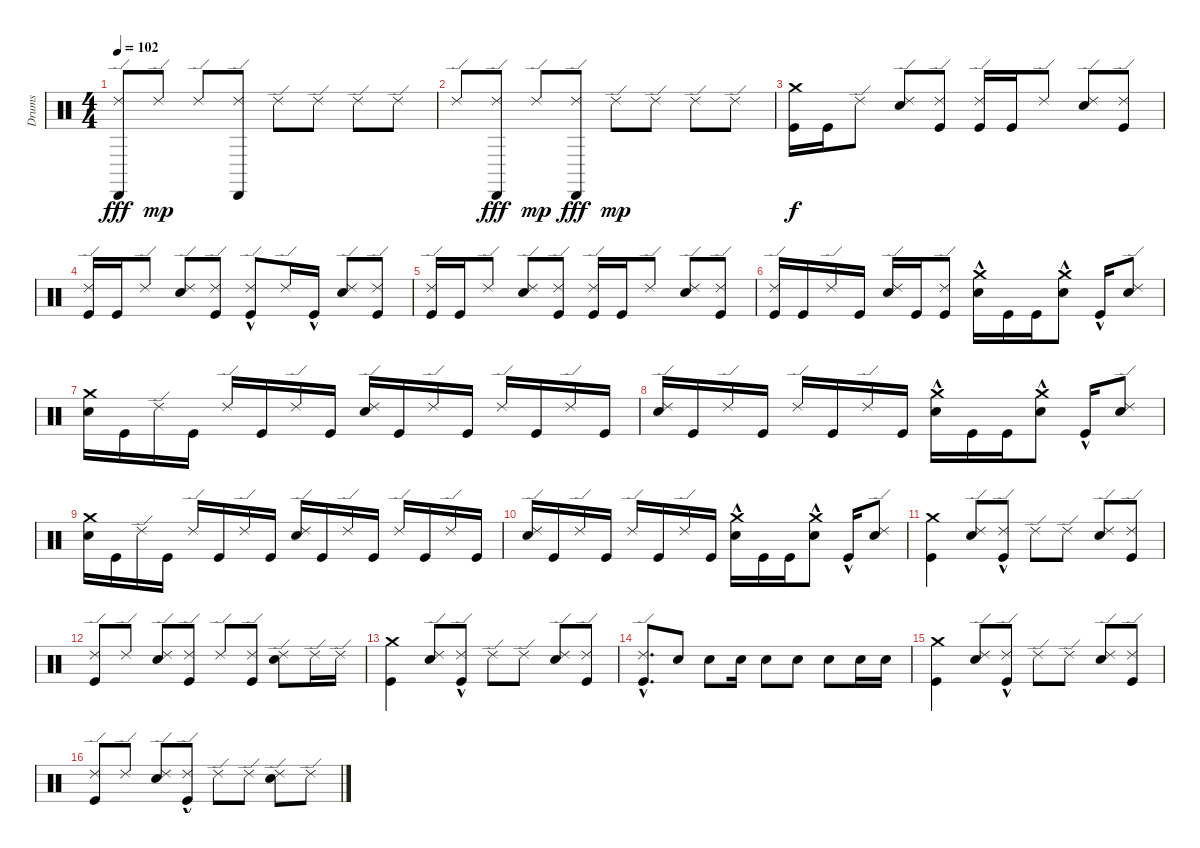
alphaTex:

\track ("Drums" "Drums") {instrument percussion}
\staff {score}
\articulation defaults
\ts (4 4)
\tempo 102
\clef neutral
\ks c
("Ride (edge) 2" "Cabasa (hit)").8{dy fff} "Ride (edge) 2".8{dy mp} "Ride (edge) 2".8 ("Cabasa (hit)" "Ride (edge) 2").8 "Ride (edge) 2".8 "Ride (edge) 2".8 "Ride (edge) 2".8 "Ride (edge) 2".8 |
"Ride (edge) 2".8 ("Ride (edge) 2" "Cabasa (hit)").8{dy fff} "Ride (edge) 2".8{dy mp} ("Ride (edge) 2" "Cabasa (hit)").8{dy fff} "Ride (edge) 2".8{dy mp} "Ride (edge) 2".8 "Ride (edge) 2".8 "Ride (edge) 2".8 |
("Kick (hit)" "Crash medium (hit)").16{dy f} "Kick (hit)".16 "Ride (edge) 2".8 ("Electric Snare (hit)" "Ride (edge) 2").8 ("Kick (hit)" "Ride (edge) 2").8 ("Ride (edge) 2" "Kick (hit)").16 "Kick (hit)".16 "Ride (edge) 2".8 ("Electric Snare (hit)" "Ride (edge) 2").8 ("Kick (hit)" "Ride (edge) 2").8 |
("Kick (hit)" "Ride (edge) 2").16 "Kick (hit)".16 "Ride (edge) 2".8 ("Electric Snare (hit)" "Ride (edge) 2").8 ("Kick (hit)" "Ride (edge) 2").8 ("Kick (hit)"{hac} "Ride (edge) 2").8 "Ride (edge) 2".16 "Kick (hit)"{hac}.16 ("Electric Snare (hit)" "Ride (edge) 2").8 ("Kick (hit)" "Ride (edge) 2").8 |
("Kick (hit)" "Ride (edge) 2").16 "Kick (hit)".16 "Ride (edge) 2".8 ("Electric Snare (hit)" "Ride (edge) 2").8 ("Kick (hit)" "Ride (edge) 2").8 ("Kick (hit)" "Ride (edge) 2").16 "Kick (hit)".16 "Ride (edge) 2".8 ("Electric Snare (hit)" "Ride (edge) 2").8 ("Kick (hit)" "Ride (edge) 2").8 |
("Kick (hit)" "Ride (edge) 2").16 "Kick (hit)".16 "Ride (edge) 2".16 "Kick (hit)".16 ("Electric Snare (hit)" "Ride (edge) 2").16 "Kick (hit)".16 ("Kick (hit)" "Ride (edge) 2").8 ("Electric Snare (hit)"{hac} "Crash medium (hit)"{hac}).16 "Kick (hit)".16 "Kick (hit)".16 ("Electric Snare (hit)"{hac} "Crash medium (hit)"{hac}).8 "Kick (hit)"{hac}.16 ("Electric Snare (hit)" "Ride (edge) 2").8 |
("Electric Snare (hit)" "Crash medium (hit)").16 "Kick (hit)".16 "Ride (edge) 2".16 "Kick (hit)".16 "Ride (edge) 2".16 "Kick (hit)".16 "Ride (edge) 2".16 "Kick (hit)".16 ("Electric Snare (hit)" "Ride (edge) 2").16 "Kick (hit)".16 "Ride (edge) 2".16 "Kick (hit)".16 "Ride (edge) 2".16 "Kick (hit)".16 "Ride (edge) 2".16 "Kick (hit)".16 |
("Electric Snare (hit)" "Ride (edge) 2").16 "Kick (hit)".16 "Ride (edge) 2".16 "Kick (hit)".16 "Ride (edge) 2".16 "Kick (hit)".16 "Ride (edge) 2".16 "Kick (hit)".16 ("Electric Snare (hit)"{hac} "Crash medium (hit)"{hac}).16 "Kick (hit)".16 "Kick (hit)".16 ("Electric Snare (hit)"{hac} "Crash medium (hit)"{hac}).8 "Kick (hit)"{hac}.16 ("Electric Snare (hit)" "Ride (edge) 2").8 |
("Electric Snare (hit)" "Crash medium (hit)").16 "Kick (hit)".16 "Ride (edge) 2".16 "Kick (hit)".16 "Ride (edge) 2".16 "Kick (hit)".16 "Ride (edge) 2".16 "Kick (hit)".16 ("Electric Snare (hit)" "Ride (edge) 2").16 "Kick (hit)".16 "Ride (edge) 2".16 "Kick (hit)".16 "Ride (edge) 2".16 "Kick (hit)".16 "Ride (edge) 2".16 "Kick (hit)".16 |
("Electric Snare (hit)" "Ride (edge) 2").16 "Kick (hit)".16 "Ride (edge) 2".16 "Kick (hit)".16 "Ride (edge) 2".16 "Kick (hit)".16 "Ride (edge) 2".16 "Kick (hit)".16 ("Electric Snare (hit)"{hac} "Crash medium (hit)"{hac}).16 "Kick (hit)".16 "Kick (hit)".16 ("Electric Snare (hit)"{hac} "Crash medium (hit)"{hac}).8 "Kick (hit)"{hac}.16 ("Electric Snare (hit)" "Ride (edge) 2").8 |
("Kick (hit)" "Crash medium (hit)").4 ("Electric Snare (hit)" "Ride (edge) 2").8 ("Kick (hit)"{hac} "Ride (edge) 2").8 "Ride (edge) 2".8 "Ride (edge) 2".8 ("Electric Snare (hit)" "Ride (edge) 2").8 ("Kick (hit)" "Ride (edge) 2").8 |
("Kick (hit)" "Ride (edge) 2").8 "Ride (edge) 2".8 ("Electric Snare (hit)" "Ride (edge) 2").8 ("Kick (hit)" "Ride (edge) 2").8 "Ride (edge) 2".8 ("Kick (hit)" "Ride (edge) 2").8 ("Electric Snare (hit)" "Ride (edge) 2").8 "Ride (edge) 2".16 "Ride (edge) 2".16 |
("Kick (hit)" "Crash medium (hit)").4 ("Electric Snare (hit)" "Ride (edge) 2").8 ("Kick (hit)"{hac} "Ride (edge) 2").8 "Ride (edge) 2".8 "Ride (edge) 2".8 ("Electric Snare (hit)" "Ride (edge) 2").8 ("Kick (hit)" "Ride (edge) 2").8 |
("Kick (hit)"{hac} "Ride (edge) 2"{hac}).8{d} "Snare (hit) 2".8 "Snare (hit) 2".8 "Snare (hit) 2".16 "Snare (hit) 2".8 "Snare (hit) 2".8 "Snare (hit) 2".8 "Snare (hit) 2".16 "Snare (hit) 2".16 |
("Kick (hit)" "Crash medium (hit)").4 ("Electric Snare (hit)" "Ride (edge) 2").8 ("Kick (hit)"{hac} "Ride (edge) 2").8 "Ride (edge) 2".8 "Ride (edge) 2".8 ("Electric Snare (hit)" "Ride (edge) 2").8 ("Kick (hit)" "Ride (edge) 2").8 |
("Kick (hit)" "Ride (edge) 2").8 "Ride (edge) 2".8 ("Electric Snare (hit)" "Ride (edge) 2").8 ("Kick (hit)"{hac} "Ride (edge) 2").8 "Ride (edge) 2".8 "Ride (edge) 2".8 ("Electric Snare (hit)" "Ride (edge) 2").8 "Ride (edge) 2".8
